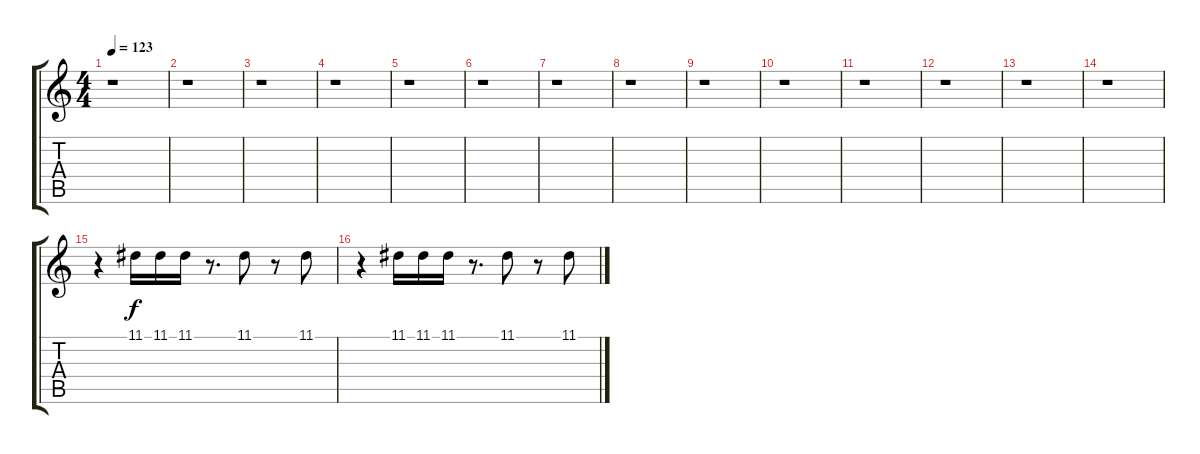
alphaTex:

\track "" {instrument trumpet}
\staff {score tabs}
\tuning (E4 B3 G3 D3 A2 E2) {hide}
\ts (4 4)
\tempo 123
\clef g2
\ks c
r.1{dy f} |
r.1 |
r.1 |
r.1 |
r.1 |
r.1 |
r.1 |
r.1 |
r.1 |
r.1 |
r.1 |
r.1 |
r.1 |
r.1 |
r.4 11.1.16{volume 16 instrument flute} 11.1.16 11.1.16 r.8{d} 11.1.8 r.8 11.1.8 |
r.4 11.1.16{volume 16 instrument flute} 11.1.16 11.1.16 r.8{d} 11.1.8 r.8 11.1.8
